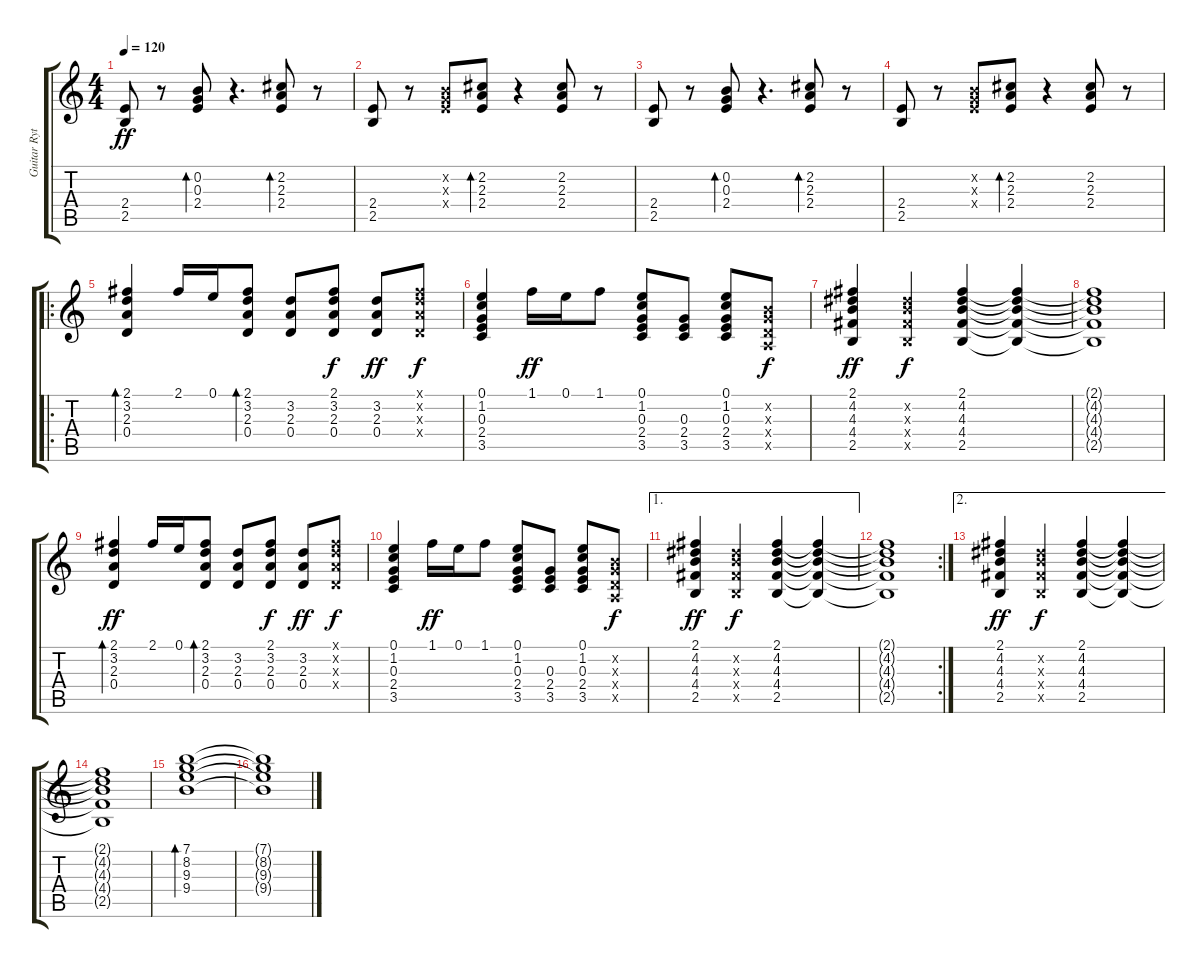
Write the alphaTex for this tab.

\track ("Guitar Rythm (pan -8)" "Guitar Ryt") {instrument acousticguitarsteel}
\staff {score tabs}
\tuning (E4 B3 G3 D3 A2 E2) {hide}
\ts (4 4)
\tempo 120
\clef g2
\ks c
(2.4 2.5).8{dy ff} r.8 (0.2 0.3 2.4).8{bd 60} r.4{d} (2.2 2.3 2.4).8{bd 60} r.8 |
(2.4 2.5).8 r.8 (0.2{x} 0.3{x} 2.4{x}).8 (2.2 2.3 2.4).8{bd 60} r.4 (2.2 2.3 2.4).8 r.8 |
(2.4 2.5).8 r.8 (0.2 0.3 2.4).8{bd 60} r.4{d} (2.2 2.3 2.4).8{bd 60} r.8 |
(2.4 2.5).8 r.8 (0.2{x} 0.3{x} 2.4{x}).8 (2.2 2.3 2.4).8{bd 60} r.4 (2.2 2.3 2.4).8 r.8 |
\ro
(2.1 3.2 2.3 0.4).4{bd 60} 2.1.16 0.1.16 (2.1 3.2 2.3 0.4).8{bd 60} (3.2 2.3 0.4).8 (2.1 3.2 2.3 0.4).8{dy f} (3.2 2.3 0.4).8{dy ff} (2.1{x} 3.2{x} 2.3{x} 0.4{x}).8{dy f} |
(0.1 1.2 0.3 2.4 3.5).4 1.1.16{dy ff} 0.1.16 1.1.8 (0.1 1.2 0.3 2.4 3.5).8 (0.3 2.4 3.5).8 (0.1 1.2 0.3 2.4 3.5).8 (0.2{x} 0.3{x} 0.4{x} 0.5{x}).8{dy f} |
(2.1 4.2 4.3 4.4 2.5).4{dy ff} (4.2{x} 4.3{x} 4.4{x} 2.5{x}).4{dy f} (2.1 4.2 4.3 4.4 2.5).4 (2.1{t} 4.2{t} 4.3{t} 4.4{t} 2.5{t}).4 |
(2.1{t} 4.2{t} 4.3{t} 4.4{t} 2.5{t}).1 |
(2.1 3.2 2.3 0.4).4{bd 60 dy ff} 2.1.16 0.1.16 (2.1 3.2 2.3 0.4).8{bd 60} (3.2 2.3 0.4).8 (2.1 3.2 2.3 0.4).8{dy f} (3.2 2.3 0.4).8{dy ff} (2.1{x} 3.2{x} 2.3{x} 0.4{x}).8{dy f} |
(0.1 1.2 0.3 2.4 3.5).4 1.1.16{dy ff} 0.1.16 1.1.8 (0.1 1.2 0.3 2.4 3.5).8 (0.3 2.4 3.5).8 (0.1 1.2 0.3 2.4 3.5).8 (0.2{x} 0.3{x} 0.4{x} 0.5{x}).8{dy f} |
\ae 1
(2.1 4.2 4.3 4.4 2.5).4{dy ff} (4.2{x} 4.3{x} 4.4{x} 2.5{x}).4{dy f} (2.1 4.2 4.3 4.4 2.5).4 (2.1{t} 4.2{t} 4.3{t} 4.4{t} 2.5{t}).4 |
\rc 2
(2.1{t} 4.2{t} 4.3{t} 4.4{t} 2.5{t}).1 |
\ae 2
(2.1 4.2 4.3 4.4 2.5).4{dy ff} (4.2{x} 4.3{x} 4.4{x} 2.5{x}).4{dy f} (2.1 4.2 4.3 4.4 2.5).4 (2.1{t} 4.2{t} 4.3{t} 4.4{t} 2.5{t}).4 |
(2.1{t} 4.2{t} 4.3{t} 4.4{t} 2.5{t}).1 |
(7.1 8.2 9.3 9.4).1{bd 480} |
(7.1{t} 8.2{t} 9.3{t} 9.4{t}).1
